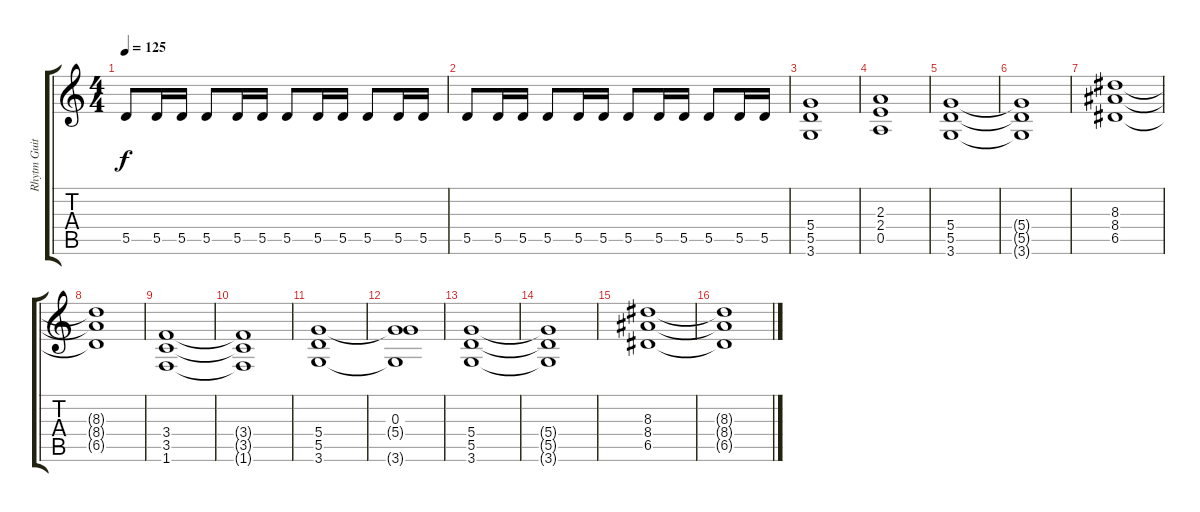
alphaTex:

\track ("Rhytm Guitar" "Rhytm Guit") {instrument distortionguitar}
\staff {score tabs}
\tuning (E4 B3 G3 D3 A2 E2) {hide}
\ts (4 4)
\tempo 125
\clef g2
\ks c
5.5.8{dy f} 5.5.16 5.5.16 5.5.8 5.5.16 5.5.16 5.5.8 5.5.16 5.5.16 5.5.8 5.5.16 5.5.16 |
5.5.8 5.5.16 5.5.16 5.5.8 5.5.16 5.5.16 5.5.8 5.5.16 5.5.16 5.5.8 5.5.16 5.5.16 |
(5.4 5.5 3.6).1 |
(2.3 2.4 0.5).1 |
(5.4 5.5 3.6).1 |
(5.4{t} 5.5{t} 3.6{t}).1 |
(8.3 8.4 6.5).1 |
(8.3{t} 8.4{t} 6.5{t}).1 |
(3.4 3.5 1.6).1 |
(3.4{t} 3.5{t} 1.6{t}).1 |
(5.4 5.5 3.6).1 |
(0.3 5.4{t} 3.6{t}).1 |
(5.4 5.5 3.6).1 |
(5.4{t} 5.5{t} 3.6{t}).1 |
(8.3 8.4 6.5).1 |
(8.3{t} 8.4{t} 6.5{t}).1
